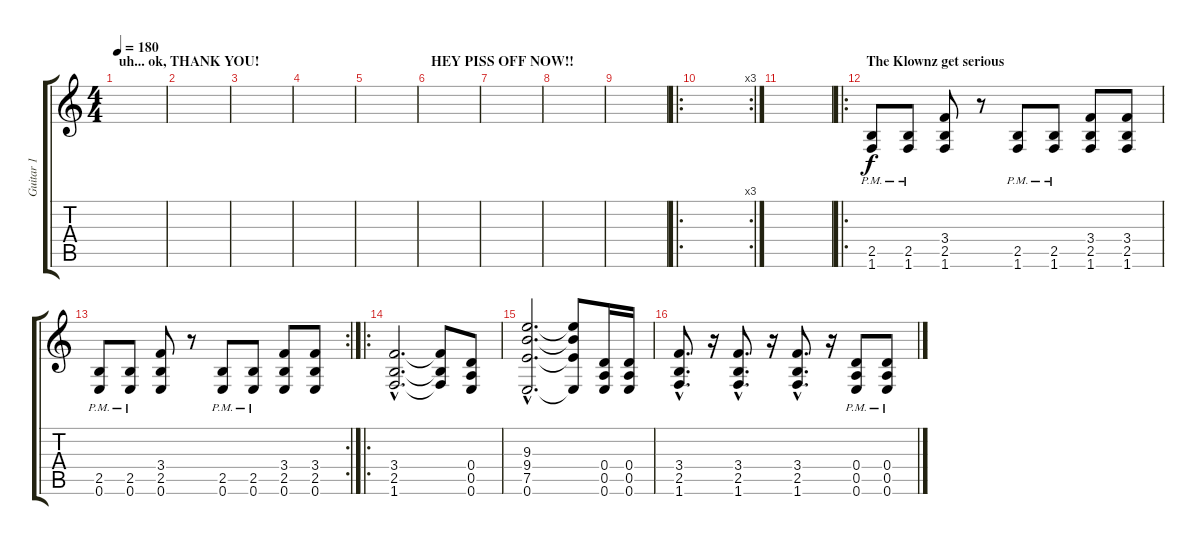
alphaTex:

\track ("Guitar 1" "Guitar 1") {instrument overdrivenguitar}
\staff {score tabs}
\tuning (E4 B3 G3 D3 A2 E2) {hide}
\ts (4 4)
\section ("" "uh... ok, THANK YOU!")
\tempo 180
\clef g2
\ks c
|
|
|
|
|
\section ("" "HEY PISS OFF NOW!!")
|
|
|
|
\ro
\rc 3
|
|
\ro
\section ("" "The Klownz get serious")
(2.5{pm} 1.6{pm}).8 (2.5{pm} 1.6{pm}).8 (3.4 2.5 1.6).8 r.8 (2.5{pm} 1.6{pm}).8 (2.5{pm} 1.6{pm}).8 (3.4 2.5 1.6).8 (3.4 2.5 1.6).8 |
\rc 2
(2.5{pm} 0.6{pm}).8 (2.5{pm} 0.6{pm}).8 (3.4 2.5 0.6).8 r.8 (2.5{pm} 0.6{pm}).8 (2.5{pm} 0.6{pm}).8 (3.4 2.5 0.6).8 (3.4 2.5 0.6).8 |
\ro
(3.4{hac} 2.5{hac} 1.6{hac}).2{d} (3.4{t} 2.5{t} 1.6{t}).8 (0.4 0.5 0.6).8 |
(9.3{hac} 9.4{hac} 7.5{hac} 0.6{hac}).2{d} (9.3{t} 9.4{t} 7.5{t} 0.6{t}).8 (0.4 0.5 0.6).16 (0.4 0.5 0.6).16 |
(3.4{hac} 2.5{hac} 1.6{hac}).8{d} r.16 (3.4{hac} 2.5{hac} 1.6{hac}).8{d} r.16 (3.4{hac} 2.5{hac} 1.6{hac}).8{d} r.16 (0.4{pm} 0.5{pm} 0.6{pm}).8 (0.4{pm} 0.5{pm} 0.6{pm}).8
